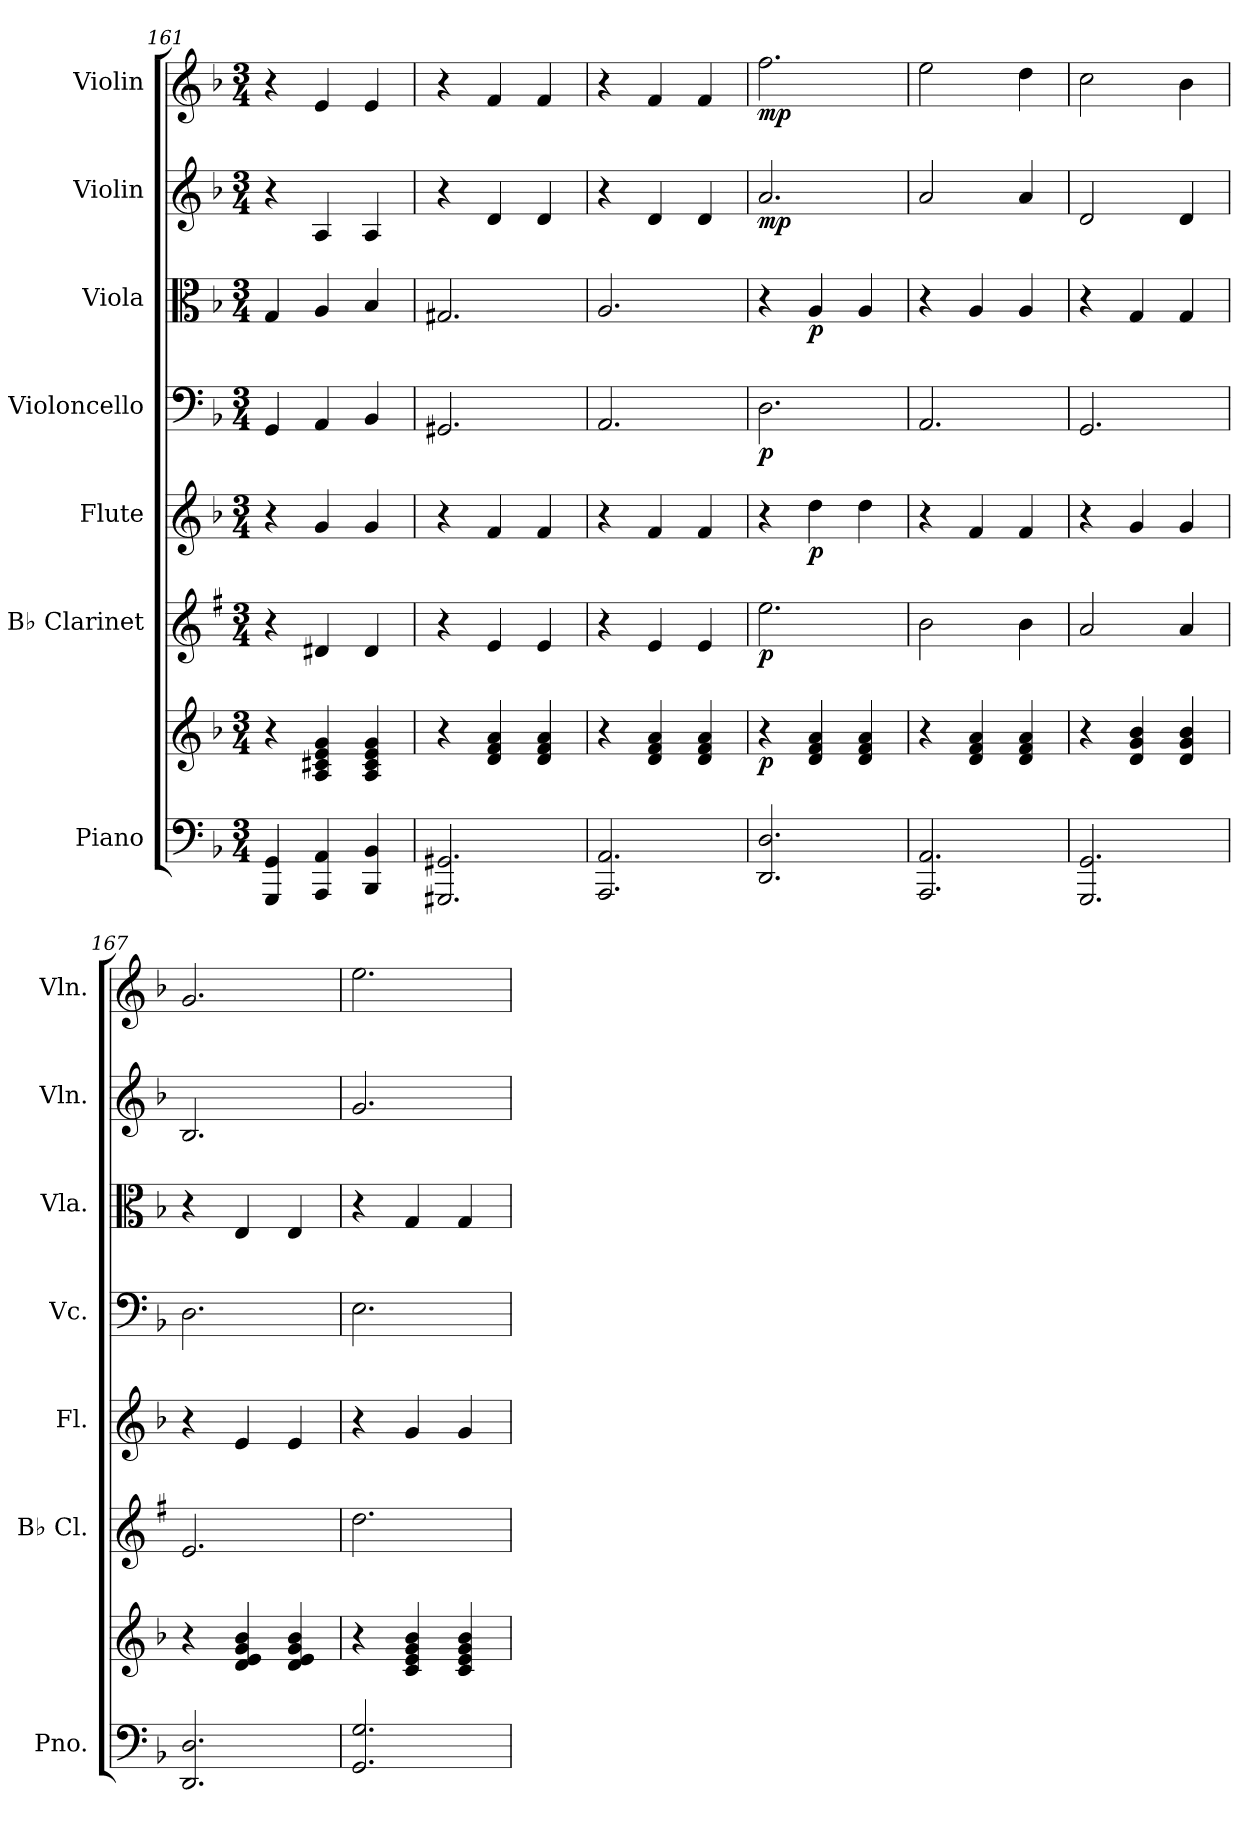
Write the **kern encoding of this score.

**kern	**kern	**dynam	**kern	**dynam	**kern	**dynam	**kern	**dynam	**kern	**dynam	**kern	**dynam	**kern	**dynam
*part7	*part7	*part7	*part6	*part6	*part5	*part5	*part4	*part4	*part3	*part3	*part2	*part2	*part1	*part1
*staff8	*staff7	*staff7/8	*staff6	*staff6	*staff5	*staff5	*staff4	*staff4	*staff3	*staff3	*staff2	*staff2	*staff1	*staff1
*I"Piano	*	*	*I"B♭ Clarinet	*	*I"Flute	*	*I"Violoncello	*	*I"Viola	*	*I"Violin	*	*I"Violin	*
*I'Pno.	*	*	*I'B♭ Cl.	*	*I'Fl.	*	*I'Vc.	*	*I'Vla.	*	*I'Vln.	*	*I'Vln.	*
*clefF4	*clefG2	*	*clefG2	*	*clefG2	*	*clefF4	*	*clefC3	*	*clefG2	*	*clefG2	*
*	*	*	*ITrd1c2	*	*	*	*	*	*	*	*	*	*	*
*k[b-]	*k[b-]	*	*k[b-]	*	*k[b-]	*	*k[b-]	*	*k[b-]	*	*k[b-]	*	*k[b-]	*
*M3/4	*M3/4	*	*M3/4	*	*M3/4	*	*M3/4	*	*M3/4	*	*M3/4	*	*M3/4	*
=161	=161	=161	=161	=161	=161	=161	=161	=161	=161	=161	=161	=161	=161	=161
4GGG/ 4GG/	4r	.	4r	.	4r	.	4GG/	.	4G/	.	4r	.	4r	.
4AAA/ 4AA/	4A/ 4c#X/ 4e/ 4g/	.	4c#X/	.	4g/	.	4AA/	.	4A/	.	4A/	.	4e/	.
4BBB-/ 4BB-/	4A/ 4c#/ 4e/ 4g/	.	4c#/	.	4g/	.	4BB-/	.	4B-/	.	4A/	.	4e/	.
=162	=162	=162	=162	=162	=162	=162	=162	=162	=162	=162	=162	=162	=162	=162
2.GGG#X/ 2.GG#X/	4r	.	4r	.	4r	.	2.GG#X/	.	2.G#X/	.	4r	.	4r	.
.	4d/ 4f/ 4a/	.	4d/	.	4f/	.	.	.	.	.	4d/	.	4f/	.
.	4d/ 4f/ 4a/	.	4d/	.	4f/	.	.	.	.	.	4d/	.	4f/	.
=163	=163	=163	=163	=163	=163	=163	=163	=163	=163	=163	=163	=163	=163	=163
2.AAA/ 2.AA/	4r	.	4r	.	4r	.	2.AA/	.	2.A/	.	4r	.	4r	.
.	4d/ 4f/ 4a/	.	4d/	.	4f/	.	.	.	.	.	4d/	.	4f/	.
.	4d/ 4f/ 4a/	.	4d/	.	4f/	.	.	.	.	.	4d/	.	4f/	.
=164	=164	=164	=164	=164	=164	=164	=164	=164	=164	=164	=164	=164	=164	=164
!	!	!LO:DY:b	!	!LO:DY:b	!	!	!	!LO:DY:b	!	!	!	!LO:DY:b	!	!LO:DY:b
2.DD/ 2.D/	4r	p	2.dd\	p	4r	.	2.D\	p	4r	.	2.a/	mp	2.ff\	mp
!	!	!	!	!	!	!LO:DY:b	!	!	!	!LO:DY:b	!	!	!	!
.	4d/ 4f/ 4a/	.	.	.	4dd\	p	.	.	4A/	p	.	.	.	.
.	4d/ 4f/ 4a/	.	.	.	4dd\	.	.	.	4A/	.	.	.	.	.
=165	=165	=165	=165	=165	=165	=165	=165	=165	=165	=165	=165	=165	=165	=165
2.AAA/ 2.AA/	4r	.	2a\	.	4r	.	2.AA/	.	4r	.	2a/	.	2ee\	.
.	4d/ 4f/ 4a/	.	.	.	4f/	.	.	.	4A/	.	.	.	.	.
.	4d/ 4f/ 4a/	.	4a\	.	4f/	.	.	.	4A/	.	4a/	.	4dd\	.
=166	=166	=166	=166	=166	=166	=166	=166	=166	=166	=166	=166	=166	=166	=166
2.GGG/ 2.GG/	4r	.	2g/	.	4r	.	2.GG/	.	4r	.	2d/	.	2cc\	.
.	4d/ 4g/ 4b-/	.	.	.	4g/	.	.	.	4G/	.	.	.	.	.
.	4d/ 4g/ 4b-/	.	4g/	.	4g/	.	.	.	4G/	.	4d/	.	4b-\	.
=167	=167	=167	=167	=167	=167	=167	=167	=167	=167	=167	=167	=167	=167	=167
2.DD/ 2.D/	4r	.	2.d/	.	4r	.	2.D\	.	4r	.	2.B-/	.	2.g/	.
.	4d/ 4e/ 4g/ 4b-/	.	.	.	4e/	.	.	.	4E/	.	.	.	.	.
.	4d/ 4e/ 4g/ 4b-/	.	.	.	4e/	.	.	.	4E/	.	.	.	.	.
=168	=168	=168	=168	=168	=168	=168	=168	=168	=168	=168	=168	=168	=168	=168
2.GG/ 2.G/	4r	.	2.cc\	.	4r	.	2.E\	.	4r	.	2.g/	.	2.ee\	.
.	4c/ 4e/ 4g/ 4b-/	.	.	.	4g/	.	.	.	4G/	.	.	.	.	.
.	4c/ 4e/ 4g/ 4b-/	.	.	.	4g/	.	.	.	4G/	.	.	.	.	.
=	=	=	=	=	=	=	=	=	=	=	=	=	=	=
*-	*-	*-	*-	*-	*-	*-	*-	*-	*-	*-	*-	*-	*-	*-
